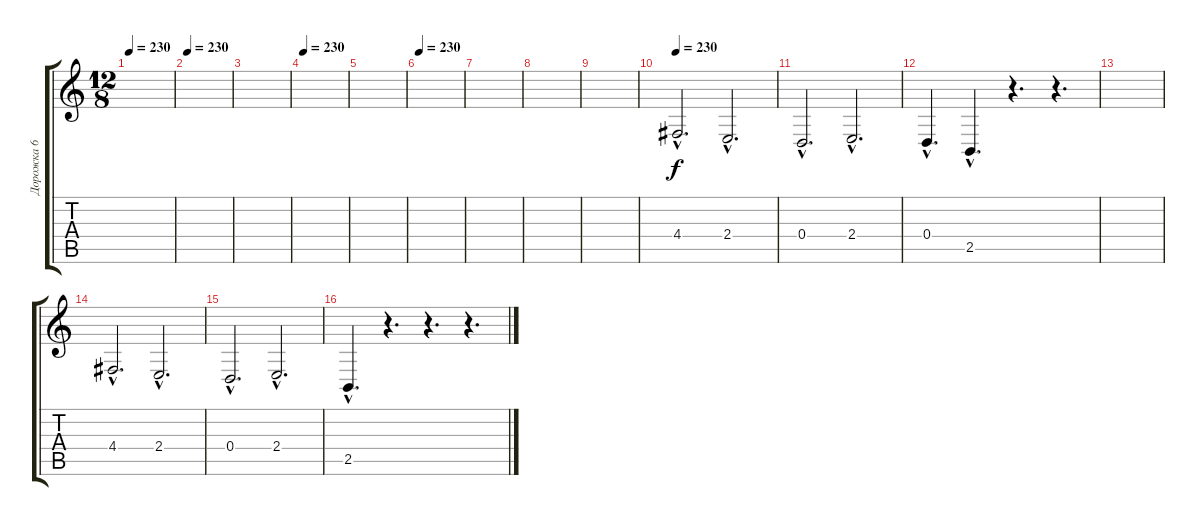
\track ("Дорожка 6" "Дорожка 6") {instrument pad4choir}
\staff {score tabs}
\tuning (E4 B3 G3 D3 A2 E2) {hide}
\ts (12 8)
\tempo 230
\clef g2
\ks c
|
\tempo 230
|
|
\tempo 230
|
|
\tempo 230
|
|
|
|
\tempo 230
4.4{hac}.2{d} 2.4{hac}.2{d} |
0.4{hac}.2{d} 2.4{hac}.2{d} |
0.4{hac}.4{d} 2.5{hac}.4{d} r.4{d} r.4{d} |
|
4.4{hac}.2{d} 2.4{hac}.2{d} |
0.4{hac}.2{d} 2.4{hac}.2{d} |
2.5{hac}.4{d} r.4{d} r.4{d} r.4{d}
